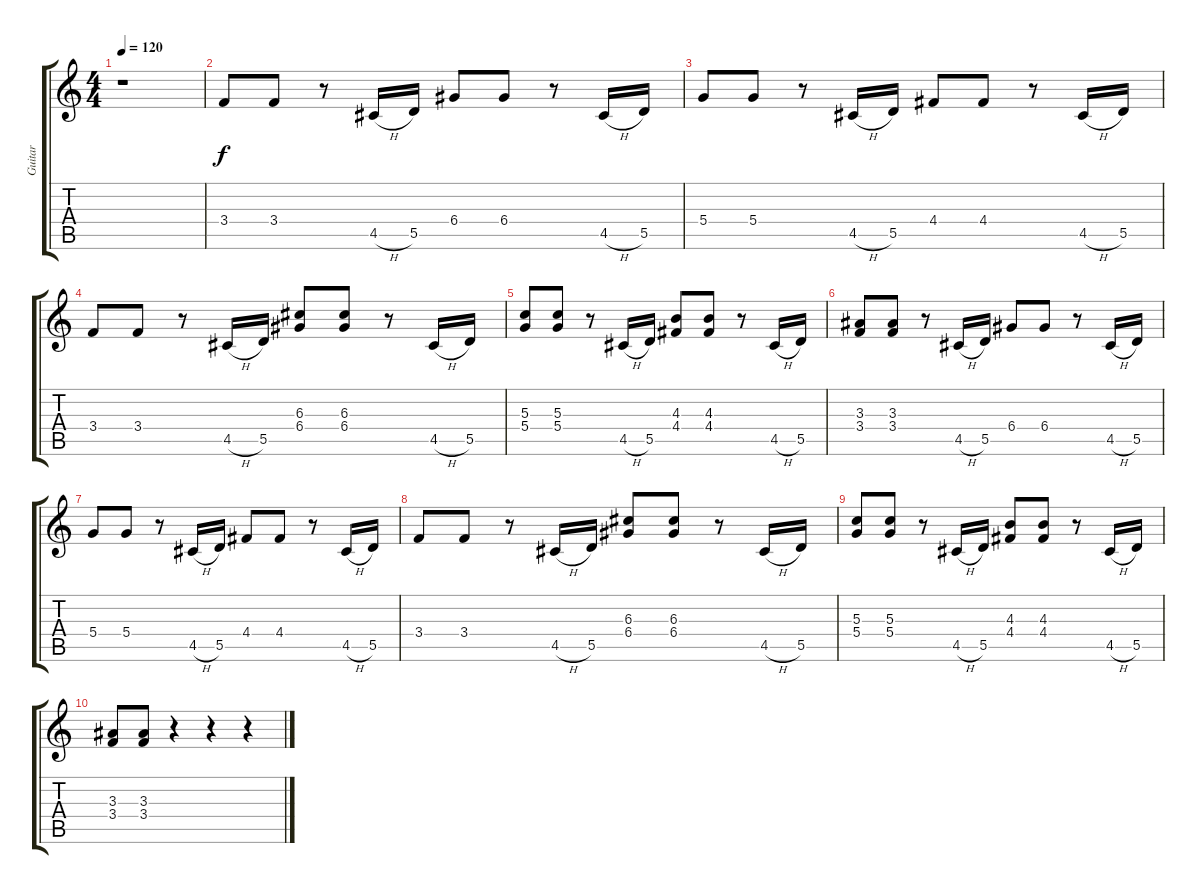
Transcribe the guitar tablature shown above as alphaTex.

\track ("Guitar" "Guitar") {instrument electricguitarclean}
\staff {score tabs}
\tuning (E4 B3 G3 D3 A2 E2) {hide}
\ts (4 4)
\tempo 120
\clef g2
\ks c
r.1{dy f} |
3.4.8 3.4.8 r.8 4.5{h}.16 5.5.16 6.4.8 6.4.8 r.8 4.5{h}.16 5.5.16 |
5.4.8 5.4.8 r.8 4.5{h}.16 5.5.16 4.4.8 4.4.8 r.8 4.5{h}.16 5.5.16 |
3.4.8 3.4.8 r.8 4.5{h}.16 5.5.16 (6.3 6.4).8 (6.3 6.4).8 r.8 4.5{h}.16 5.5.16 |
(5.3 5.4).8 (5.3 5.4).8 r.8 4.5{h}.16 5.5.16 (4.3 4.4).8 (4.3 4.4).8 r.8 4.5{h}.16 5.5.16 |
(3.3 3.4).8 (3.3 3.4).8 r.8 4.5{h}.16 5.5.16 6.4.8 6.4.8 r.8 4.5{h}.16 5.5.16 |
5.4.8 5.4.8 r.8 4.5{h}.16 5.5.16 4.4.8 4.4.8 r.8 4.5{h}.16 5.5.16 |
3.4.8 3.4.8 r.8 4.5{h}.16 5.5.16 (6.3 6.4).8 (6.3 6.4).8 r.8 4.5{h}.16 5.5.16 |
(5.3 5.4).8 (5.3 5.4).8 r.8 4.5{h}.16 5.5.16 (4.3 4.4).8 (4.3 4.4).8 r.8 4.5{h}.16 5.5.16 |
(3.3 3.4).8 (3.3 3.4).8 r.4 r.4 r.4
